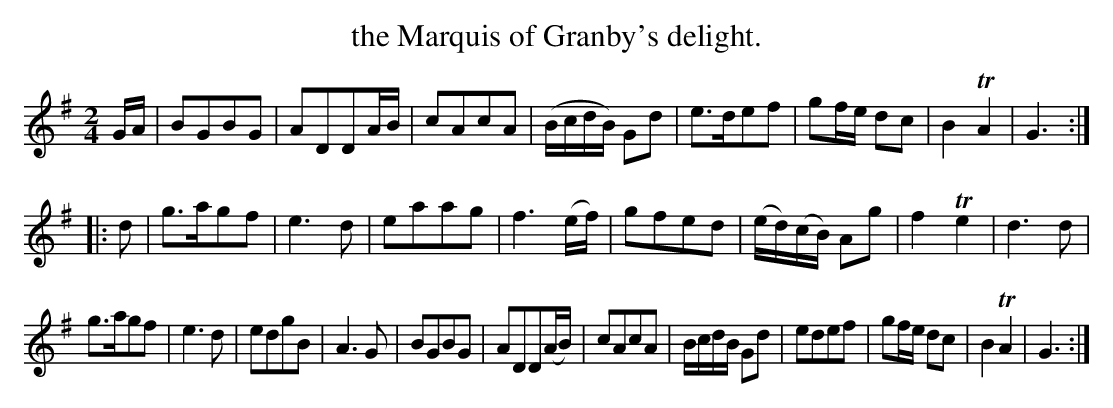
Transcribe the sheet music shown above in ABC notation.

X:1
T:the Marquis of Granby's delight.
M:2/4
L:1/8
K:G
G/A/|BGBG |ADDA/B/  |cAcA|(B/c/d/B/) Gd    |e>def| gf/e/       dc|B2 TA2|G3 :|
|:d   |g>agf|e3 d     |eaag| f3        (e/f/)|gfed |(e/d/)(c/B/) Ag|f2 Te2|d3 d|
g>agf|e3 d     |edgB| A3         G    |\
BGBG |ADD(A/B/)|cAcA| B/c/d/B/  Gd    |edef | gf/e/       dc|B2 TA2|G3 :|
